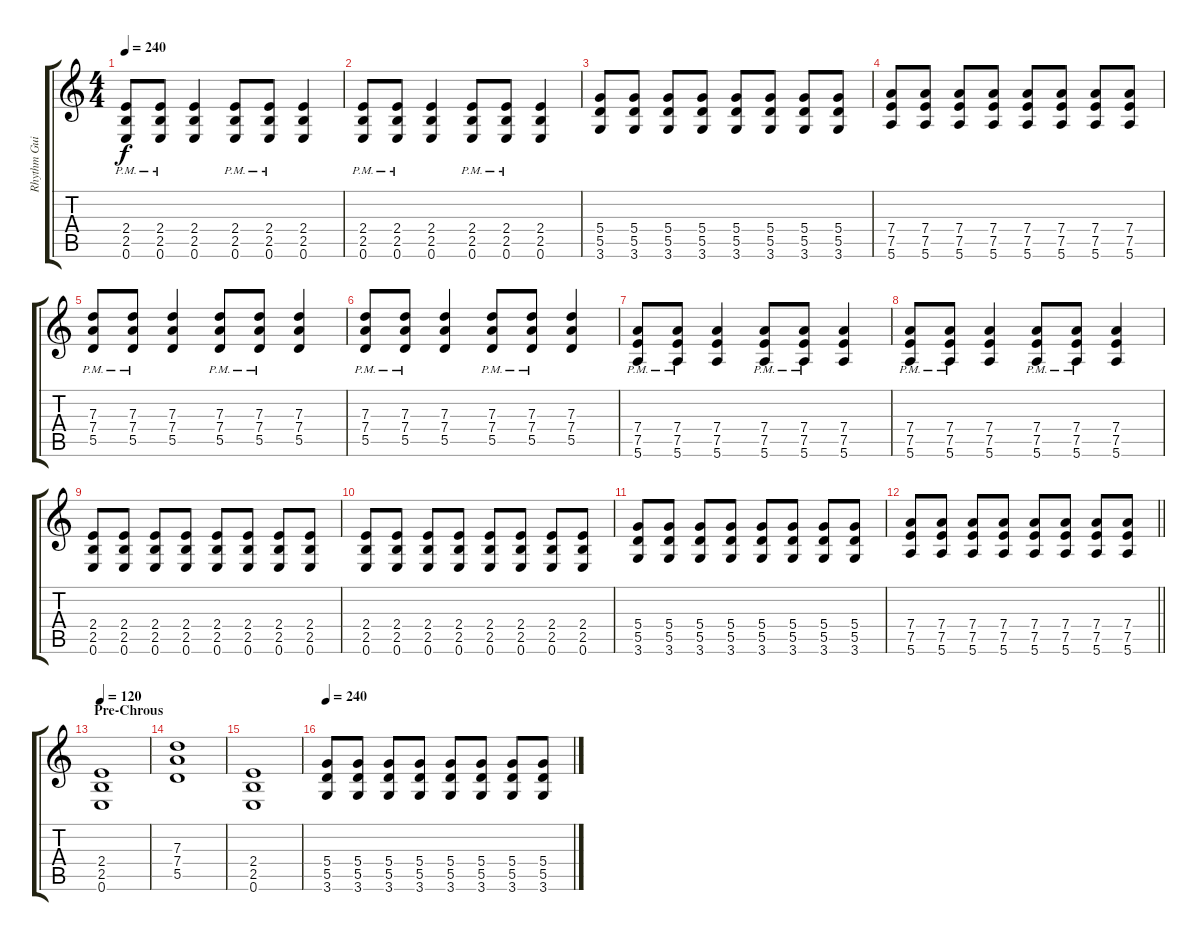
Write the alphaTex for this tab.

\track ("Rhythm Guitar" "Rhythm Gui") {instrument overdrivenguitar}
\staff {score tabs}
\tuning (E4 B3 G3 D3 A2 E2) {hide}
\ts (4 4)
\tempo 240
\clef g2
\ks c
(2.4{pm} 2.5{pm} 0.6).8{dy f} (2.4{pm} 2.5{pm} 0.6).8 (2.4 2.5 0.6).4 (2.4{pm} 2.5{pm} 0.6).8 (2.4{pm} 2.5{pm} 0.6).8 (2.4 2.5 0.6).4 |
(2.4{pm} 2.5{pm} 0.6).8 (2.4{pm} 2.5{pm} 0.6).8 (2.4 2.5 0.6).4 (2.4{pm} 2.5{pm} 0.6).8 (2.4{pm} 2.5{pm} 0.6).8 (2.4 2.5 0.6).4 |
(5.4 5.5 3.6).8 (5.4 5.5 3.6).8 (5.4 5.5 3.6).8 (5.4 5.5 3.6).8 (5.4 5.5 3.6).8 (5.4 5.5 3.6).8 (5.4 5.5 3.6).8 (5.4 5.5 3.6).8 |
(7.4 7.5 5.6).8 (7.4 7.5 5.6).8 (7.4 7.5 5.6).8 (7.4 7.5 5.6).8 (7.4 7.5 5.6).8 (7.4 7.5 5.6).8 (7.4 7.5 5.6).8 (7.4 7.5 5.6).8 |
(7.3{pm} 7.4{pm} 5.5{pm}).8 (7.3{pm} 7.4{pm} 5.5{pm}).8 (7.3 7.4 5.5).4 (7.3{pm} 7.4{pm} 5.5{pm}).8 (7.3{pm} 7.4{pm} 5.5{pm}).8 (7.3 7.4 5.5).4 |
(7.3{pm} 7.4{pm} 5.5{pm}).8 (7.3{pm} 7.4{pm} 5.5{pm}).8 (7.3 7.4 5.5).4 (7.3{pm} 7.4{pm} 5.5{pm}).8 (7.3{pm} 7.4{pm} 5.5{pm}).8 (7.3 7.4 5.5).4 |
(7.4{pm} 7.5{pm} 5.6).8 (7.4{pm} 7.5{pm} 5.6).8 (7.4 7.5 5.6).4 (7.4{pm} 7.5{pm} 5.6).8 (7.4{pm} 7.5{pm} 5.6).8 (7.4 7.5 5.6).4 |
(7.4{pm} 7.5{pm} 5.6).8 (7.4{pm} 7.5{pm} 5.6).8 (7.4 7.5 5.6).4 (7.4{pm} 7.5{pm} 5.6).8 (7.4{pm} 7.5{pm} 5.6).8 (7.4 7.5 5.6).4 |
(2.4 2.5 0.6).8 (2.4 2.5 0.6).8 (2.4 2.5 0.6).8 (2.4 2.5 0.6).8 (2.4 2.5 0.6).8 (2.4 2.5 0.6).8 (2.4 2.5 0.6).8 (2.4 2.5 0.6).8 |
(2.4 2.5 0.6).8 (2.4 2.5 0.6).8 (2.4 2.5 0.6).8 (2.4 2.5 0.6).8 (2.4 2.5 0.6).8 (2.4 2.5 0.6).8 (2.4 2.5 0.6).8 (2.4 2.5 0.6).8 |
(5.4 5.5 3.6).8 (5.4 5.5 3.6).8 (5.4 5.5 3.6).8 (5.4 5.5 3.6).8 (5.4 5.5 3.6).8 (5.4 5.5 3.6).8 (5.4 5.5 3.6).8 (5.4 5.5 3.6).8 |
\barLineRight lightlight
(7.4 7.5 5.6).8 (7.4 7.5 5.6).8 (7.4 7.5 5.6).8 (7.4 7.5 5.6).8 (7.4 7.5 5.6).8 (7.4 7.5 5.6).8 (7.4 7.5 5.6).8 (7.4 7.5 5.6).8 |
\section ("" "Pre-Chrous")
\tempo 120
(2.4 2.5 0.6).1 |
(7.3 7.4 5.5).1 |
(2.4 2.5 0.6).1 |
\tempo 240
(5.4 5.5 3.6).8 (5.4 5.5 3.6).8 (5.4 5.5 3.6).8 (5.4 5.5 3.6).8 (5.4 5.5 3.6).8 (5.4 5.5 3.6).8 (5.4 5.5 3.6).8 (5.4 5.5 3.6).8
